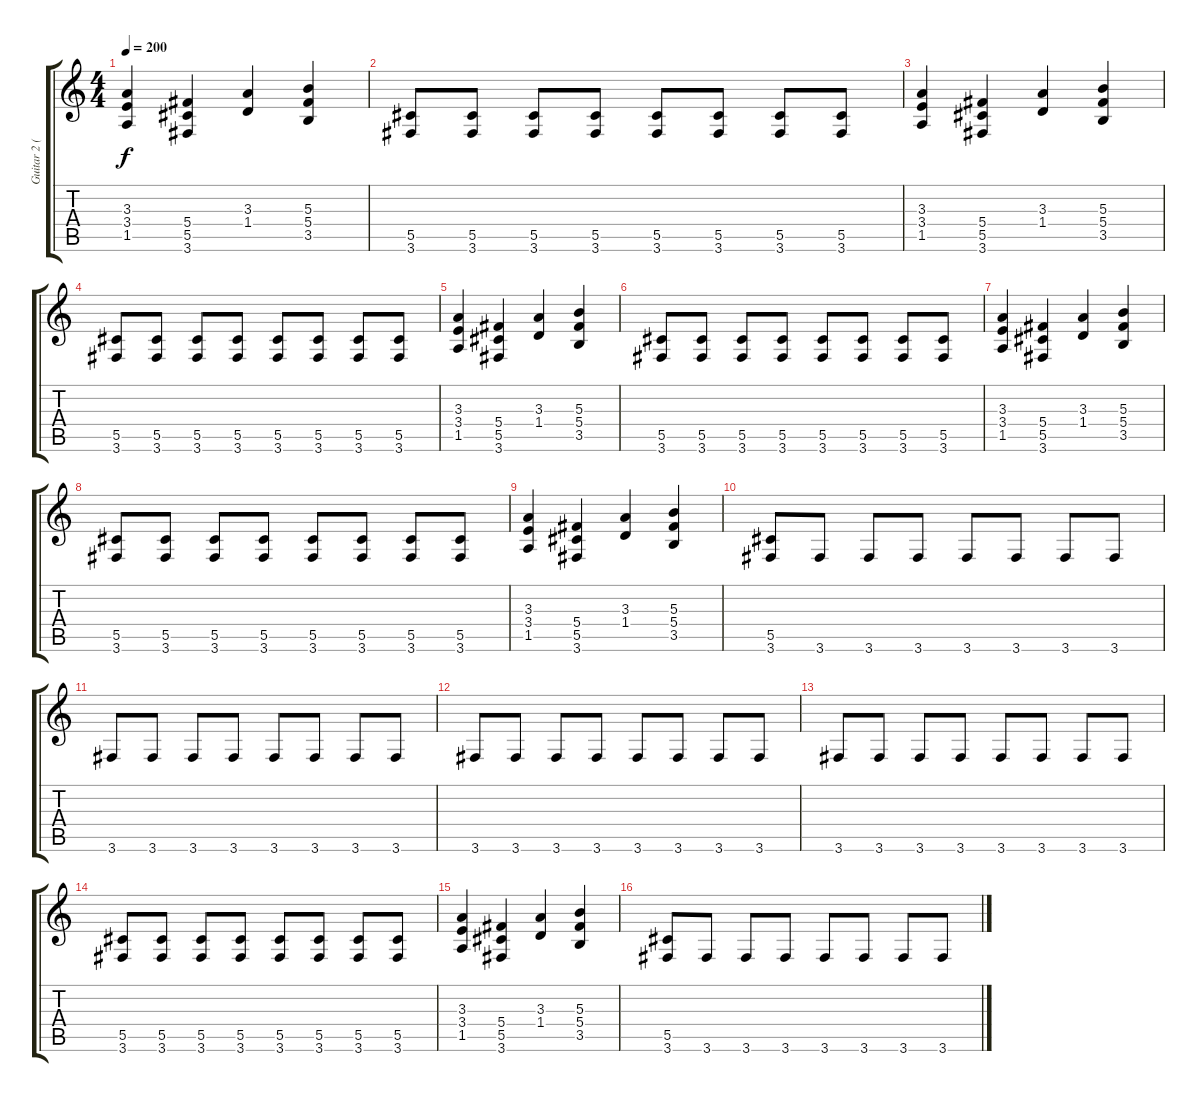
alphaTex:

\track ("Guitar 2 (Kirk Hammett)" "Guitar 2 (") {instrument overdrivenguitar}
\staff {score tabs}
\tuning (Eb4 Bb3 Gb3 Db3 Ab2 Eb2) {hide}
\ts (4 4)
\tempo 200
\clef g2
\ks c
(3.3 3.4 1.5).4{dy f} (5.4 5.5 3.6).4 (3.3 1.4).4 (5.3 5.4 3.5).4 |
(5.5 3.6).8 (5.5 3.6).8 (5.5 3.6).8 (5.5 3.6).8 (5.5 3.6).8 (5.5 3.6).8 (5.5 3.6).8 (5.5 3.6).8 |
(3.3 3.4 1.5).4 (5.4 5.5 3.6).4 (3.3 1.4).4 (5.3 5.4 3.5).4 |
(5.5 3.6).8 (5.5 3.6).8 (5.5 3.6).8 (5.5 3.6).8 (5.5 3.6).8 (5.5 3.6).8 (5.5 3.6).8 (5.5 3.6).8 |
(3.3 3.4 1.5).4 (5.4 5.5 3.6).4 (3.3 1.4).4 (5.3 5.4 3.5).4 |
(5.5 3.6).8 (5.5 3.6).8 (5.5 3.6).8 (5.5 3.6).8 (5.5 3.6).8 (5.5 3.6).8 (5.5 3.6).8 (5.5 3.6).8 |
(3.3 3.4 1.5).4 (5.4 5.5 3.6).4 (3.3 1.4).4 (5.3 5.4 3.5).4 |
(5.5 3.6).8 (5.5 3.6).8 (5.5 3.6).8 (5.5 3.6).8 (5.5 3.6).8 (5.5 3.6).8 (5.5 3.6).8 (5.5 3.6).8 |
(3.3 3.4 1.5).4 (5.4 5.5 3.6).4 (3.3 1.4).4 (5.3 5.4 3.5).4 |
(5.5 3.6).8 3.6.8 3.6.8 3.6.8 3.6.8 3.6.8 3.6.8 3.6.8 |
3.6.8 3.6.8 3.6.8 3.6.8 3.6.8 3.6.8 3.6.8 3.6.8 |
3.6.8 3.6.8 3.6.8 3.6.8 3.6.8 3.6.8 3.6.8 3.6.8 |
3.6.8 3.6.8 3.6.8 3.6.8 3.6.8 3.6.8 3.6.8 3.6.8 |
(5.5 3.6).8 (5.5 3.6).8 (5.5 3.6).8 (5.5 3.6).8 (5.5 3.6).8 (5.5 3.6).8 (5.5 3.6).8 (5.5 3.6).8 |
(3.3 3.4 1.5).4 (5.4 5.5 3.6).4 (3.3 1.4).4 (5.3 5.4 3.5).4 |
(5.5 3.6).8 3.6.8 3.6.8 3.6.8 3.6.8 3.6.8 3.6.8 3.6.8
